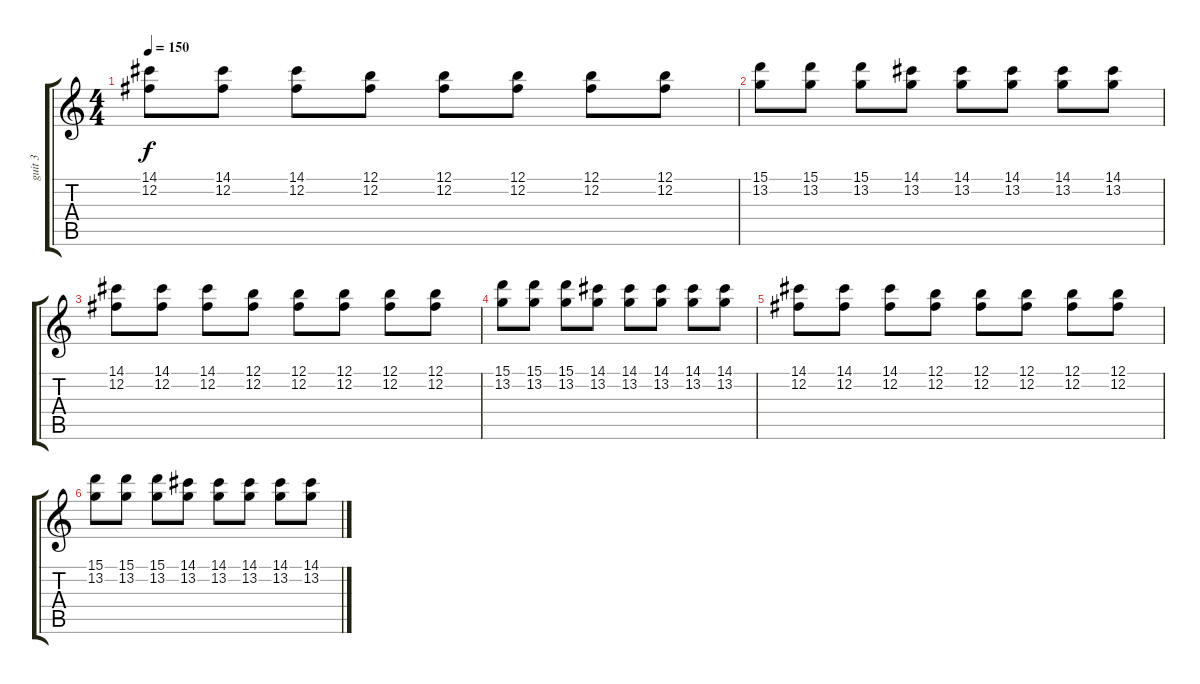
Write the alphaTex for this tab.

\track ("guit 3" "guit 3") {instrument distortionguitar}
\staff {score tabs}
\tuning (B3 Gb3 D3 A2 E2 B1) {hide}
\ts (4 4)
\tempo 150
\clef g2
\ks c
(14.1 12.2).8{dy f} (14.1 12.2).8 (14.1 12.2).8 (12.1 12.2).8 (12.1 12.2).8 (12.1 12.2).8 (12.1 12.2).8 (12.1 12.2).8 |
(15.1 13.2).8 (15.1 13.2).8 (15.1 13.2).8 (14.1 13.2).8 (14.1 13.2).8 (14.1 13.2).8 (14.1 13.2).8 (14.1 13.2).8 |
(14.1 12.2).8 (14.1 12.2).8 (14.1 12.2).8 (12.1 12.2).8 (12.1 12.2).8 (12.1 12.2).8 (12.1 12.2).8 (12.1 12.2).8 |
(15.1 13.2).8 (15.1 13.2).8 (15.1 13.2).8 (14.1 13.2).8 (14.1 13.2).8 (14.1 13.2).8 (14.1 13.2).8 (14.1 13.2).8 |
(14.1 12.2).8 (14.1 12.2).8 (14.1 12.2).8 (12.1 12.2).8 (12.1 12.2).8 (12.1 12.2).8 (12.1 12.2).8 (12.1 12.2).8 |
(15.1 13.2).8 (15.1 13.2).8 (15.1 13.2).8 (14.1 13.2).8 (14.1 13.2).8 (14.1 13.2).8 (14.1 13.2).8 (14.1 13.2).8
